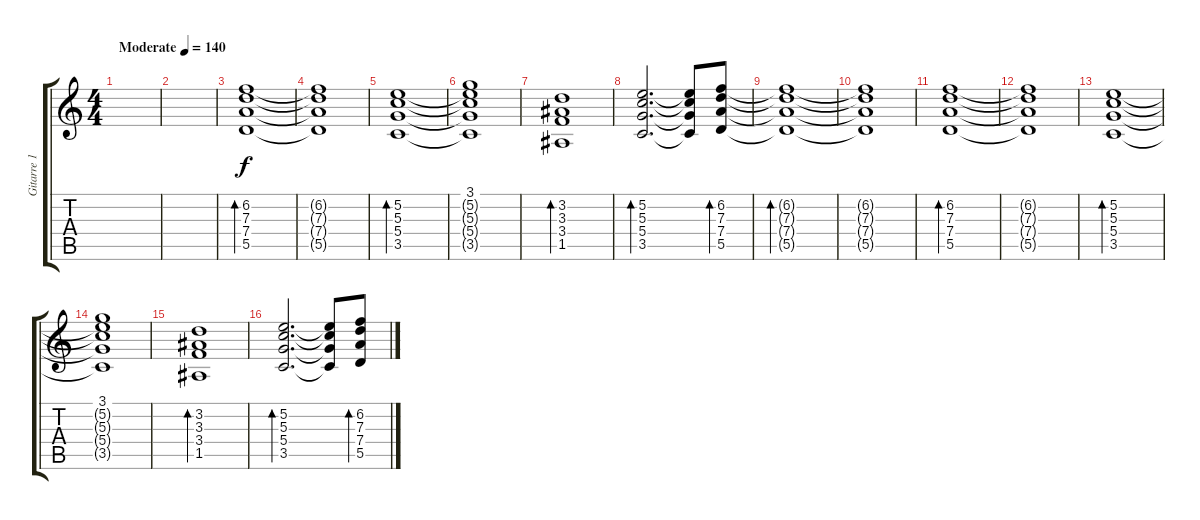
\track ("Gitarre 1" "Gitarre 1") {instrument acousticguitarsteel}
\staff {score tabs}
\tuning (E4 B3 G3 D3 A2 E2) {hide}
\ts (4 4)
\tempo (140 "Moderate")
\clef g2
\ks c
|
|
(6.2 7.3 7.4 5.5).1{bd 240} |
(6.2{t} 7.3{t} 7.4{t} 5.5{t}).1 |
(5.2 5.3 5.4 3.5).1{bd 240} |
(3.1 5.2{t} 5.3{t} 5.4{t} 3.5{t}).1 |
(3.2 3.3 3.4 1.5).1{bd 240} |
(5.2 5.3 5.4 3.5).2{d bd 240} (5.2{t} 5.3{t} 5.4{t} 3.5{t}).8 (6.2 7.3 7.4 5.5).8{bd 240} |
(6.2{t} 7.3{t} 7.4{t} 5.5{t}).1{bd 240} |
(6.2{t} 7.3{t} 7.4{t} 5.5{t}).1 |
(6.2 7.3 7.4 5.5).1{bd 240} |
(6.2{t} 7.3{t} 7.4{t} 5.5{t}).1 |
(5.2 5.3 5.4 3.5).1{bd 240} |
(3.1 5.2{t} 5.3{t} 5.4{t} 3.5{t}).1 |
(3.2 3.3 3.4 1.5).1{bd 240} |
(5.2 5.3 5.4 3.5).2{d bd 240} (5.2{t} 5.3{t} 5.4{t} 3.5{t}).8 (6.2 7.3 7.4 5.5).8{bd 240}
